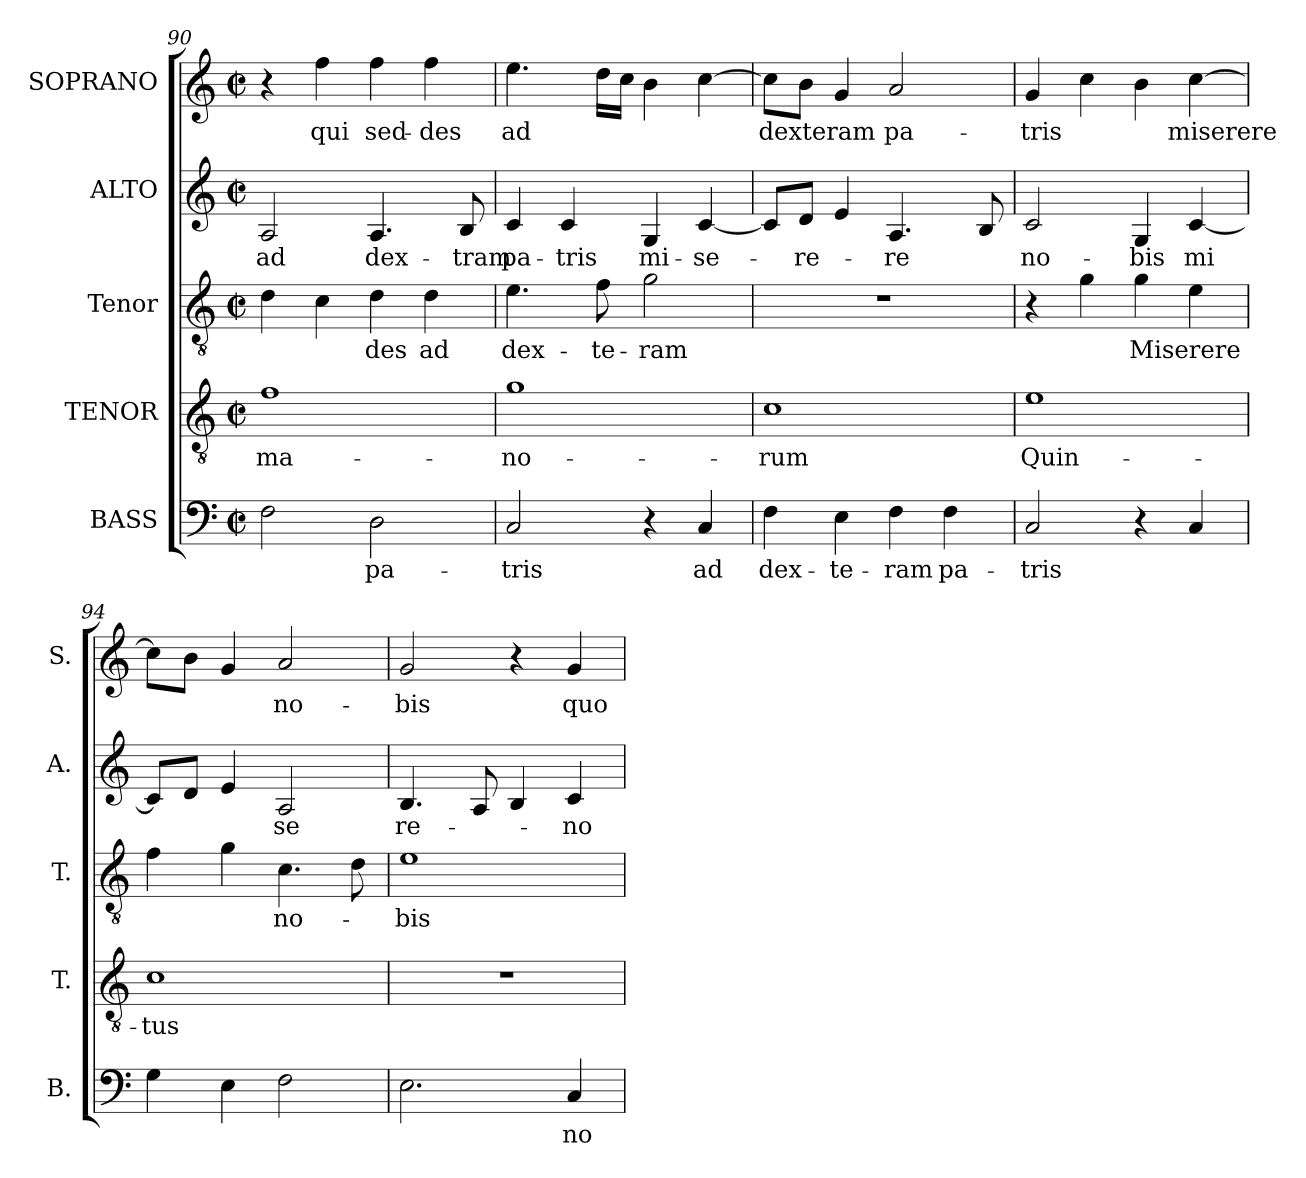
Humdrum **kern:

**kern	**text	**kern	**text	**kern	**text	**kern	**text	**kern	**text
*part5	*part5	*part4	*part4	*part3	*part3	*part2	*part2	*part1	*part1
*staff5	*staff5	*staff4	*staff4	*staff3	*staff3	*staff2	*staff2	*staff1	*staff1
*I"BASS	*	*I"TENOR	*	*I"Tenor	*	*I"ALTO	*	*I"SOPRANO	*
*I'B.	*	*I'T.	*	*I'T.	*	*I'A.	*	*I'S.	*
*clefF4	*	*clefGv2	*	*clefGv2	*	*clefG2	*	*clefG2	*
*	*	*ITrd7c12	*	*ITrd7c12	*	*	*	*	*
*k[]	*	*k[]	*	*k[]	*	*k[]	*	*k[]	*
*C:	*	*C:	*	*C:	*	*C:	*	*C:	*
*M2/2	*	*M2/2	*	*M2/2	*	*M2/2	*	*M2/2	*
*met(c|)	*	*met(c|)	*	*met(c|)	*	*met(c|)	*	*met(c|)	*
=90	=90	=90	=90	=90	=90	=90	=90	=90	=90
!	!	!	!LO:LY:b:color=#000000	!	!	!	!	!	!
!	!	!	!	!	!	!	!LO:LY:b:color=#000000	!	!
2Fi\	.	1Fi	-ma-	4Di\	.	2Ai/	ad	4r	.
!	!	!	!	!	!	!	!	!	!LO:LY:b:color=#000000
.	.	.	.	4Ci\	.	.	.	4ffi\	qui
!	!LO:LY:b:color=#000000	!	!	!	!	!	!	!	!
!	!	!	!	!	!LO:LY:b:color=#000000	!	!	!	!
!	!	!	!	!	!	!	!LO:LY:b:color=#000000	!	!
!	!	!	!	!	!	!	!	!	!LO:LY:b:color=#000000
2Di\	pa-	.	.	4Di\	-des	4.Ai/	dex-	4ffi\	sed-
!	!	!	!	!	!LO:LY:b:color=#000000	!	!	!	!
!	!	!	!	!	!	!	!	!	!LO:LY:b:color=#000000
.	.	.	.	4Di\	ad	.	.	4ffi\	-des
!	!	!	!	!	!	!	!LO:LY:b:color=#000000	!	!
.	.	.	.	.	.	8Bi/	-tram	.	.
!!LO:PB:g=z
=91	=91	=91	=91	=91	=91	=91	=91	=91	=91
!	!LO:LY:b:color=#000000	!	!	!	!	!	!	!	!
!	!	!	!LO:LY:b:color=#000000	!	!	!	!	!	!
!	!	!	!	!	!LO:LY:b:color=#000000	!	!	!	!
!	!	!	!	!	!	!	!LO:LY:b:color=#000000	!	!
!	!	!	!	!	!	!	!	!	!LO:LY:b:color=#000000
2Ci/	-tris	1Gi	-no-	4.Ei\	dex-	4ci/	pa-	4.eei\	ad
!	!	!	!	!	!	!	!LO:LY:b:color=#000000	!	!
.	.	.	.	.	.	4ci/	-tris	.	.
!	!	!	!	!	!LO:LY:b:color=#000000	!	!	!	!
.	.	.	.	8Fi\	-te-	.	.	16ddi\LL	.
.	.	.	.	.	.	.	.	16cci\JJ	.
!	!	!	!	!	!LO:LY:b:color=#000000	!	!	!	!
!	!	!	!	!	!	!	!LO:LY:b:color=#000000	!	!
4r	.	.	.	2Gi\	-ram	4Gi/	mi-	4bi\	.
!	!LO:LY:b:color=#000000	!	!	!	!	!	!	!	!
!	!	!	!	!	!	!	!LO:LY:b:color=#000000	!	!
4Ci/	ad	.	.	.	.	[4ci/	-se-	[4cci\	.
=92	=92	=92	=92	=92	=92	=92	=92	=92	=92
!	!LO:LY:b:color=#000000	!	!	!	!	!	!	!	!
!	!	!	!LO:LY:b:color=#000000	!	!	!	!	!	!
!	!	!	!	!	!	!	!	!	!LO:LY:b:color=#000000
4Fi\	dex-	1Ci	-rum	1r	.	8ci/L]	.	8cci\L]	dexteram
!	!	!	!	!	!	!	!LO:LY:b:color=#000000	!	!
.	.	.	.	.	.	8di/J	-re-	8bi\J	.
!	!LO:LY:b:color=#000000	!	!	!	!	!	!	!	!
4Ei\	-te-	.	.	.	.	4ei/	.	4gi/	.
!	!LO:LY:b:color=#000000	!	!	!	!	!	!	!	!
!	!	!	!	!	!	!	!LO:LY:b:color=#000000	!	!
!	!	!	!	!	!	!	!	!	!LO:LY:b:color=#000000
4Fi\	-ram	.	.	.	.	4.Ai/	-re	2ai/	pa-
!	!LO:LY:b:color=#000000	!	!	!	!	!	!	!	!
4Fi\	pa-	.	.	.	.	.	.	.	.
.	.	.	.	.	.	8Bi/	.	.	.
=93	=93	=93	=93	=93	=93	=93	=93	=93	=93
!	!LO:LY:b:color=#000000	!	!	!	!	!	!	!	!
!	!	!	!LO:LY:b:color=#000000	!	!	!	!	!	!
!	!	!	!	!	!	!	!LO:LY:b:color=#000000	!	!
!	!	!	!	!	!	!	!	!	!LO:LY:b:color=#000000
2Ci/	-tris	1Ei	Quin-	4r	.	2ci/	no-	4gi/	-tris
.	.	.	.	4Gi\	.	.	.	4cci\	.
!	!	!	!	!	!LO:LY:b:color=#000000	!	!	!	!
!	!	!	!	!	!	!	!LO:LY:b:color=#000000	!	!
4r	.	.	.	4Gi\	Miserere	4Gi/	-bis	4bi\	.
!	!	!	!	!	!	!	!LO:LY:b:color=#000000	!	!
!	!	!	!	!	!	!	!	!	!LO:LY:b:color=#000000
4Ci/	.	.	.	4Ei\	.	[4ci/	mi	[4cci\	miserere
=94	=94	=94	=94	=94	=94	=94	=94	=94	=94
!	!	!	!LO:LY:b:color=#000000	!	!	!	!	!	!
4Gi\	.	1Ci	-tus	4Fi\	.	8ci/L]	.	8cci\L]	.
.	.	.	.	.	.	8di/J	.	8bi\J	.
4Ei\	.	.	.	4Gi\	.	4ei/	.	4gi/	.
!	!	!	!	!	!LO:LY:b:color=#000000	!	!	!	!
!	!	!	!	!	!	!	!LO:LY:b:color=#000000	!	!
!	!	!	!	!	!	!	!	!	!LO:LY:b:color=#000000
2Fi\	.	.	.	4.Ci\	no-	2Ai/	se	2ai/	no-
.	.	.	.	8Di\	.	.	.	.	.
=95	=95	=95	=95	=95	=95	=95	=95	=95	=95
!	!	!	!	!	!LO:LY:b:color=#000000	!	!	!	!
!	!	!	!	!	!	!	!LO:LY:b:color=#000000	!	!
!	!	!	!	!	!	!	!	!	!LO:LY:b:color=#000000
2.Ei\	.	1r	.	1Ei	-bis	4.Bi/	re-	2gi/	-bis
.	.	.	.	.	.	8Ai/	.	.	.
.	.	.	.	.	.	4Bi/	.	4r	.
!	!LO:LY:b:color=#000000	!	!	!	!	!	!	!	!
!	!	!	!	!	!	!	!LO:LY:b:color=#000000	!	!
!	!	!	!	!	!	!	!	!	!LO:LY:b:color=#000000
4Ci/	no-	.	.	.	.	4ci/	-no-	4gi/	quo-
=	=	=	=	=	=	=	=	=	=
*-	*-	*-	*-	*-	*-	*-	*-	*-	*-
